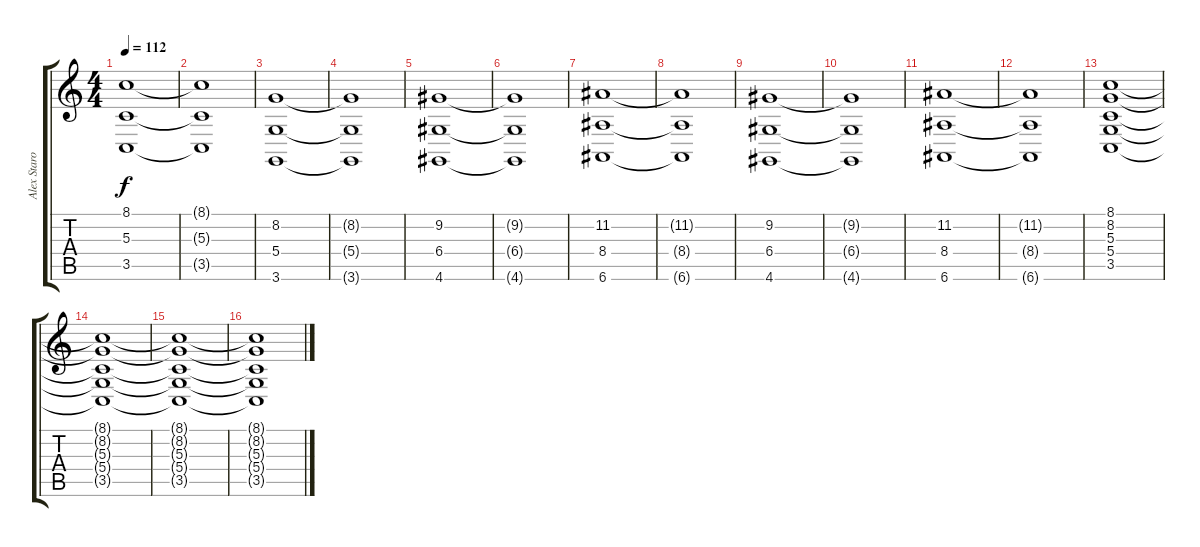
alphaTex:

\track ("Alex Staropoli - String Ensemble" "Alex Staro") {instrument stringensemble2}
\staff {score tabs}
\tuning (E4 B3 G3 D3 A2 E2) {hide}
\ts (4 4)
\tempo 112
\clef g2
\ks c
(8.1 5.3 3.5).1{dy f} |
(8.1{t} 5.3{t} 3.5{t}).1 |
(8.2 5.4 3.6).1 |
(8.2{t} 5.4{t} 3.6{t}).1 |
(9.2 6.4 4.6).1 |
(9.2{t} 6.4{t} 4.6{t}).1 |
(11.2 8.4 6.6).1 |
(11.2{t} 8.4{t} 6.6{t}).1 |
(9.2 6.4 4.6).1 |
(9.2{t} 6.4{t} 4.6{t}).1 |
(11.2 8.4 6.6).1 |
(11.2{t} 8.4{t} 6.6{t}).1 |
(8.1 8.2 5.3 5.4 3.5).1 |
(8.1{t} 8.2{t} 5.3{t} 5.4{t} 3.5{t}).1 |
(8.1{t} 8.2{t} 5.3{t} 5.4{t} 3.5{t}).1 |
(8.1{t} 8.2{t} 5.3{t} 5.4{t} 3.5{t}).1
